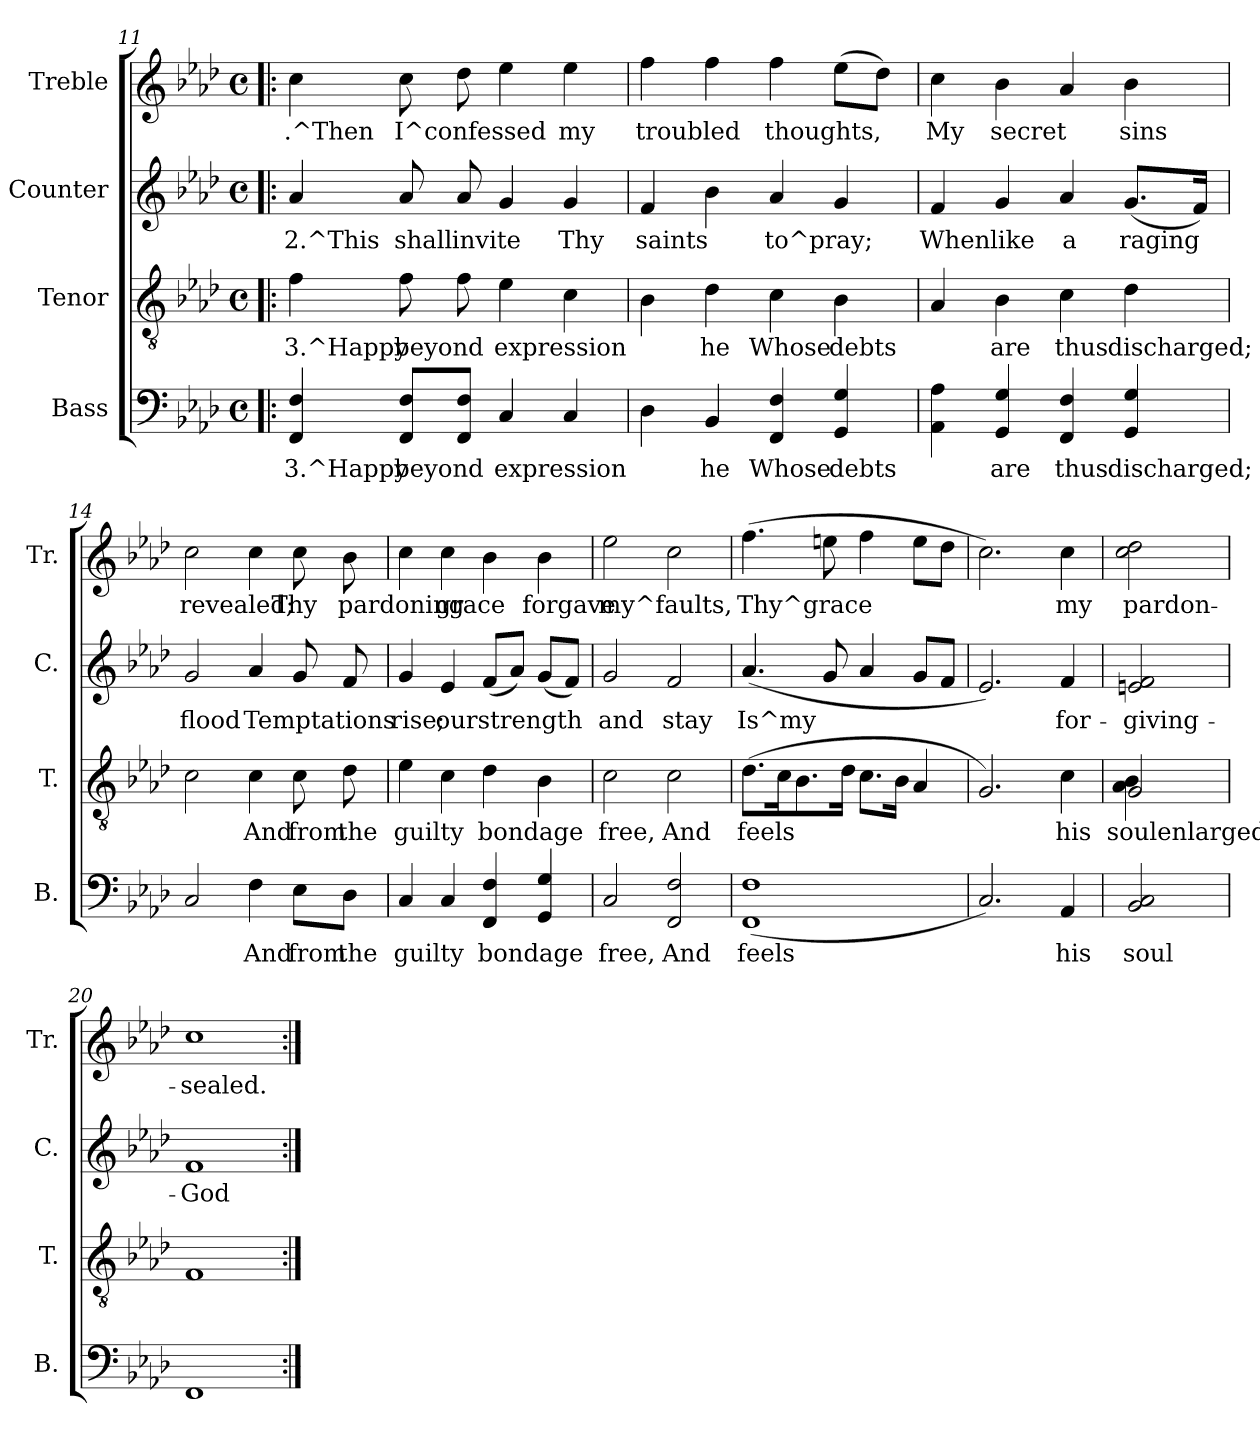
**kern	**text	**kern	**text	**kern	**text	**kern	**text
*part4	*part4	*part3	*part3	*part2	*part2	*part1	*part1
*staff4	*staff4	*staff3	*staff3	*staff2	*staff2	*staff1	*staff1
*I"Bass	*	*I"Tenor	*	*I"Counter	*	*I"Treble	*
*I'B.	*	*I'T.	*	*I'C.	*	*I'Tr.	*
*clefF4	*	*clefGv2	*	*clefG2	*	*clefG2	*
*k[b-e-a-d-]	*	*k[b-e-a-d-]	*	*k[b-e-a-d-]	*	*k[b-e-a-d-]	*
*A-:	*	*A-:	*	*A-:	*	*A-:	*
*M4/4	*	*M4/4	*	*M4/4	*	*M4/4	*
*met(c)	*	*met(c)	*	*met(c)	*	*met(c)	*
=11!|:	=11!|:	=11!|:	=11!|:	=11!|:	=11!|:	=11!|:	=11!|:
!	!LO:LY:a:rj	!	!LO:LY:b:rj	!	!LO:LY:b:rj	!	!LO:LY:b:rj
4F/ 4FF/	3.^Happy	4f\	3.^Happy	4a-/	2.^This	4cc\	.^Then
!	!LO:LY:a:rj	!	!LO:LY:b:rj	!	!LO:LY:b:rj	!	!LO:LY:b:rj
8F/ 8FF/L	beyond	8f\	beyond	8a-/	shall	8cc\	I^confessed
!	!LO:LY:a:rj	!	!LO:LY:b:rj	!	!LO:LY:b:rj	!	!LO:LY:b:rj
8F/ 8FF/J	.	8f\	.	8a-/	invite	8dd-\	.
!	!LO:LY:a:rj	!	!LO:LY:b:rj	!	!LO:LY:b:rj	!	!LO:LY:b:rj
4C/	expression	4e-\	expression	4g/	.	4ee-\	.
!	!LO:LY:a:rj	!	!LO:LY:b:rj	!	!LO:LY:b:rj	!	!LO:LY:b:rj
4C/	.	4c\	.	4g/	Thy	4ee-\	my
=12	=12	=12	=12	=12	=12	=12	=12
!	!LO:LY:a:rj	!	!LO:LY:b:rj	!	!LO:LY:b:rj	!	!LO:LY:b:rj
4D-\	.	4B-\	.	4f/	saints	4ff\	troubled
!	!LO:LY:a:rj	!	!LO:LY:b:rj	!	!LO:LY:b:rj	!	!LO:LY:b:rj
4BB-/	he	4d-\	he	4b-\	.	4ff\	.
!	!LO:LY:a:rj	!	!LO:LY:b:rj	!	!LO:LY:b:rj	!	!LO:LY:b:rj
4F/ 4FF/	Whose	4c\	Whose	4a-/	to^pray;	4ff\	thoughts,
!	!LO:LY:a:rj	!	!LO:LY:b:rj	!	!LO:LY:b:rj	!	!LO:LY:b:rj
4G/ 4GG/	debts	4B-\	debts	4g/	.	(>8ee-\L	.
!	!	!	!	!	!	!	!LO:LY:b:rj
.	.	.	.	.	.	8dd-\J)	.
=13	=13	=13	=13	=13	=13	=13	=13
!	!LO:LY:a:rj	!	!LO:LY:b:rj	!	!LO:LY:b:rj	!	!LO:LY:b:rj
4A-\ 4AA-\	.	4A-/	.	4f/	When	4cc\	My
!	!LO:LY:a:rj	!	!LO:LY:b:rj	!	!LO:LY:b:rj	!	!LO:LY:b:rj
4G/ 4GG/	are	4B-\	are	4g/	like	4b-\	secret
!	!LO:LY:a:rj	!	!LO:LY:b:rj	!	!LO:LY:b:rj	!	!LO:LY:b:rj
4F/ 4FF/	thus	4c\	thus	4a-/	a	4a-/	.
!	!LO:LY:a:rj	!	!LO:LY:b:rj	!	!LO:LY:b:rj	!	!LO:LY:b:rj
4G/ 4GG/	discharged;	4d-\	discharged;	(<8.g/L	raging	4b-\	sins
!	!	!	!	!	!LO:LY:b:rj	!	!
.	.	.	.	16f/J)	.	.	.
=14	=14	=14	=14	=14	=14	=14	=14
!	!LO:LY:a:rj	!	!LO:LY:b:rj	!	!LO:LY:b:rj	!	!LO:LY:b:rj
2C/	.	2c\	.	2g/	flood	2cc\	revealed;
!	!LO:LY:a:rj	!	!LO:LY:b:rj	!	!LO:LY:b:rj	!	!LO:LY:b:rj
4F\	And	4c\	And	4a-/	Temptations	4cc\	.
!	!LO:LY:a:rj	!	!LO:LY:b:rj	!	!LO:LY:b:rj	!	!LO:LY:b:rj
8E-\L	from	8c\	from	8g/	.	8cc\	Thy
!	!LO:LY:a:rj	!	!LO:LY:b:rj	!	!LO:LY:b:rj	!	!LO:LY:b:rj
8D-\J	the	8d-\	the	8f/	.	8b-\	pardoning
=15	=15	=15	=15	=15	=15	=15	=15
!	!LO:LY:a:rj	!	!LO:LY:b:rj	!	!LO:LY:b:rj	!	!LO:LY:b:rj
4C/	guilty	4e-\	guilty	4g/	rise;	4cc\	.
!	!LO:LY:a:rj	!	!LO:LY:b:rj	!	!LO:LY:b:rj	!	!LO:LY:b:rj
4C/	.	4c\	.	4e-/	our	4cc\	grace
!	!LO:LY:a:rj	!	!LO:LY:b:rj	!	!LO:LY:b:rj	!	!LO:LY:b:rj
4F/ 4FF/	bondage	4d-\	bondage	(<8f/L	strength	4b-\	.
!	!	!	!	!	!LO:LY:b:rj	!	!
.	.	.	.	8a-/J)	.	.	.
!	!LO:LY:a:rj	!	!LO:LY:b:rj	!	!LO:LY:b:rj	!	!LO:LY:b:rj
4GG/ 4G/	.	4B-\	.	(<8g/L	.	4b-\	forgave
!	!	!	!	!	!LO:LY:b:rj	!	!
.	.	.	.	8f/J)	.	.	.
=16	=16	=16	=16	=16	=16	=16	=16
!	!LO:LY:a:rj	!	!LO:LY:b:rj	!	!LO:LY:b:rj	!	!LO:LY:b:rj
2C/	free,	2c\	free,	2g/	and	2ee->\	my^faults,
!	!LO:LY:a:rj	!	!LO:LY:b:rj	!	!LO:LY:b:rj	!	!LO:LY:b:rj
2F/ 2FF/	And	2c\	And	2f/	stay	2cc\	.
=17	=17	=17	=17	=17	=17	=17	=17
!	!LO:LY:a:rj	!	!LO:LY:b:rj	!	!LO:LY:b:rj	!	!LO:LY:b:rj
(>1F 1FF	feels-	(>8.d-\L	feels-	(<4.a-/	Is^my-	(>4.ff\	Thy^grace-
!	!	!	!LO:LY:b:rj	!	!	!	!
.	.	16c\	--	.	.	.	.
!	!	!	!LO:LY:b:rj	!	!	!	!
.	.	8.B-\	--	.	.	.	.
!	!	!	!	!	!LO:LY:b:rj	!	!LO:LY:b:rj
.	.	.	.	8g/	--	8een\	--
!	!	!	!LO:LY:b:rj	!	!	!	!
.	.	16d-\J	--	.	.	.	.
!	!	!	!LO:LY:b:rj	!	!LO:LY:b:rj	!	!LO:LY:b:rj
.	.	8.c\L	--	4a-/	--	4ff\	--
!	!	!	!LO:LY:b:rj	!	!	!	!
.	.	16B-\J	--	.	.	.	.
!	!	!	!LO:LY:b:rj	!	!LO:LY:b:rj	!	!LO:LY:b:rj
.	.	4A-/	--	8g/L	--	8ee\L	--
!	!	!	!	!	!LO:LY:b:rj	!	!LO:LY:b:rj
.	.	.	.	8f/J	--	8dd-\J	--
=18	=18	=18	=18	=18	=18	=18	=18
!	!LO:LY:a:rj	!	!LO:LY:b:rj	!	!LO:LY:b:rj	!	!LO:LY:b:rj
2.C/)	--	2.G/)	--	2.e-/)	--	2.cc\)	--
!	!LO:LY:a:rj	!	!LO:LY:b:rj	!	!LO:LY:b:rj	!	!LO:LY:b:rj
4AA-/	-his	4c\	-his	4f/	-for-	4cc\	-my
=19	=19	=19	=19	=19	=19	=19	=19
!	!LO:LY:a:rj	!	!LO:LY:b:rj	!	!LO:LY:b:rj	!	!LO:LY:b:rj
*	*	*^	*	*	*	*	*
2BB-/ 2C/	soul	2G/	(>4B-\ 4A-\	soulenlarged.	2f/ 2en/	-giving-	2dd-\ 2cc\	pardon-
.	.	.	4ryy	.	.	.	.	.
=20	=20	=20	=20	=20	=20	=20	=20	=20
!	!LO:LY:a:rj	!	!	!LO:LY:b:rj	!	!LO:LY:b:rj	!	!LO:LY:b:rj
*	*	*v	*v	*	*	*	*	*
1FF	.	1F	.	1f	-God	1cc	-sealed.
=:|!	=:|!	=:|!	=:|!	=:|!	=:|!	=:|!	=:|!
*-	*-	*-	*-	*-	*-	*-	*-
